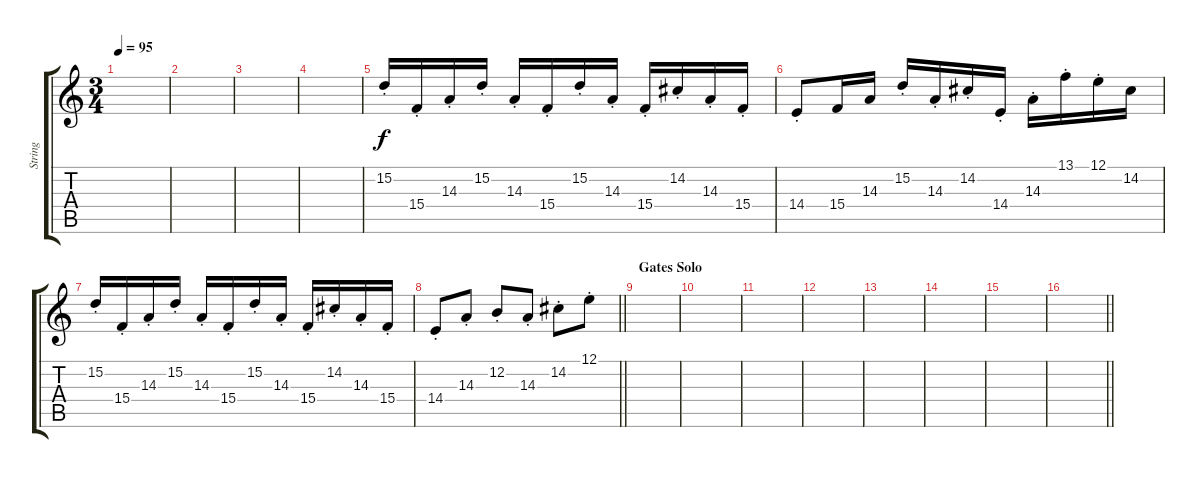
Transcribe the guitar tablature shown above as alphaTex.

\track ("String" "String") {instrument stringensemble1}
\staff {score tabs}
\tuning (E4 B3 G3 D3 A2 D2) {hide}
\ts (3 4)
\tempo 95
\clef g2
\ks c
|
|
|
|
15.2{st}.16{volume 12 instrument tremolostrings} 15.4{st}.16 14.3{st}.16 15.2{st}.16 14.3{st}.16 15.4{st}.16 15.2{st}.16 14.3{st}.16 15.4{st}.16 14.2{st}.16 14.3{st}.16 15.4{st}.16 |
14.4{st}.8 15.4.16 14.3.16 15.2{st}.16 14.3{st}.16 14.2{st}.16 14.4{st}.16 14.3{st}.16 13.1{st}.16 12.1{st}.16 14.2.16 |
15.2{st}.16 15.4{st}.16 14.3{st}.16 15.2{st}.16 14.3{st}.16 15.4{st}.16 15.2{st}.16 14.3{st}.16 15.4{st}.16 14.2{st}.16 14.3{st}.16 15.4{st}.16 |
\barLineRight lightlight
14.4{st}.8 14.3{st}.8 12.2{st}.8 14.3{st}.8 14.2{st}.8 12.1{st}.8 |
\section ("" "Gates Solo")
|
|
|
|
|
|
|
\barLineRight lightlight
